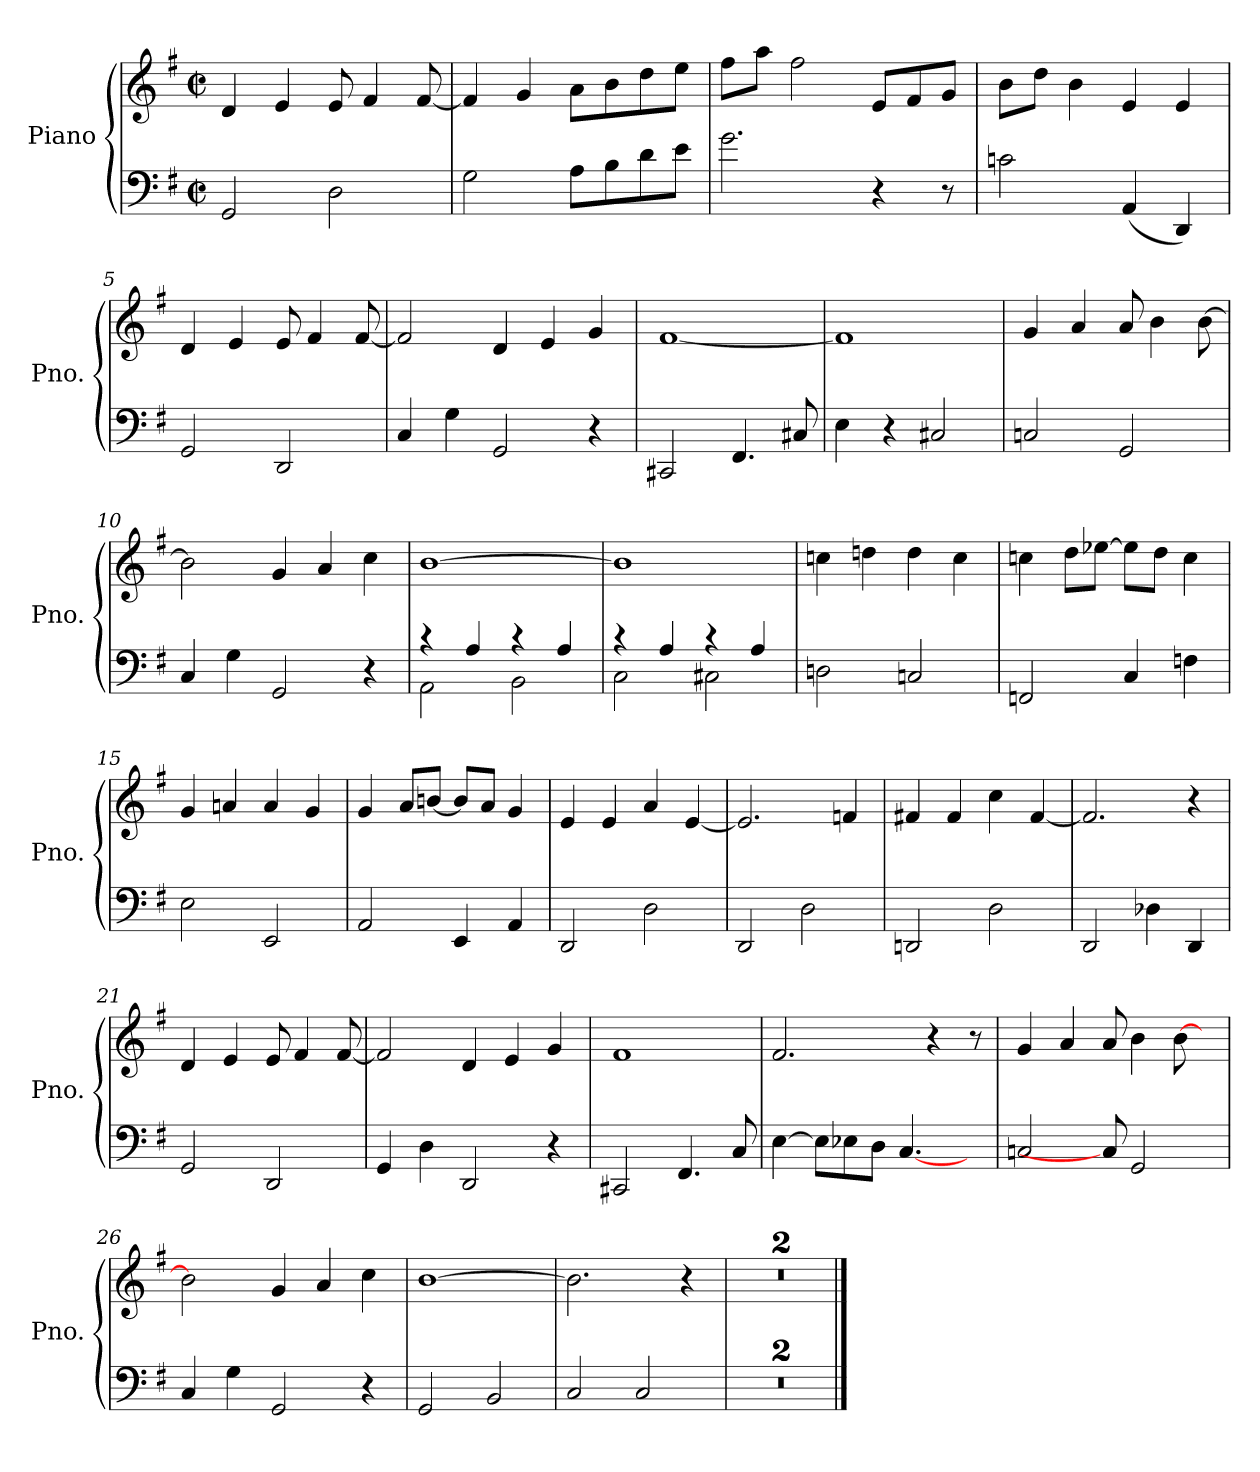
**kern	**kern
*part2	*part1
*staff2	*staff1
*I"Piano	*I"Piano
*I'Pno.	*I'Pno.
*clefF4	*clefG2
*k[f#]	*k[f#]
*M2/2	*M2/2
*met(c|)	*met(c|)
=1	=1
2GG/	4d/
.	4e/
2D\	8e/
.	4f#/
.	[8f#/
=2	=2
2G\	4f#/]
.	4g/
8A\L	8a\L
8B\	8b\
8d\	8dd\
8e\J	8ee\J
=3	=3
2.g\	8ff#\L
.	8aa\J
.	2ff#\
4r	8e/L
.	8f#/
8r	8g/J
=4	=4
2cn\	8b\L
.	8dd\J
.	4b\
(<4AA/	4e/
4DD/)	4e/
!!LO:LB:g=z
=5	=5
2GG/	4d/
.	4e/
2DD/	8e/
.	4f#/
.	[8f#/
=6	=6
4C/	2f#/]
4G\	.
2GG/	4d/
.	4e/
4r	4g/
=7	=7
2CC#X/	[1f#
4.FF#/	.
8C#X/	.
=8	=8
4E\	1f#]
4r	.
2C#X/	.
!!LO:LB:g=z
=9	=9
2Cn/	4g/
.	4a/
2GG/	8a/
.	4b\
.	[8b\
=10	=10
4C/	2b\]
4G\	.
2GG/	4g/
.	4a/
4r	4cc\
=11	=11
*^	*
4r	2AA\	[1b
4A/	.	.
4r	2BB\	.
4A/	.	.
=12	=12	=12
4r	2C\	1b]
4A/	.	.
4r	2C#X\	.
4A/	.	.
*v	*v	*
!!LO:LB:g=z
=13	=13
2Dn\	4ccn\
.	4ddn\
2Cn/	4dd\
.	4cc\
=14	=14
2FFn/	4ccn\
.	8dd\L
.	[8ee-X\J
4C/	8ee-\L]
.	8dd\J
4Fn\	4cc\
=15	=15
2E\	4g/
.	4an/
2EE/	4a/
.	4g/
=16	=16
2AA/	4g/
.	8a/L
.	[8bn/J
4EE/	8b/L]
.	8a/J
4AA/	4g/
!!LO:LB:g=z
=17	=17
2DD/	4e/
.	4e/
2D\	4a/
.	[4e/
=18	=18
2DD/	2.e/]
2D\	.
.	4fn/
=19	=19
2DDn/	4f#X/
.	4f#/
2D\	4cc\
.	[4f#/
=20	=20
2DD/	2.f#/]
4D-X\	.
4DD/	4r
!!LO:PB:g=z
=21	=21
2GG/	4d/
.	4e/
2DD/	8e/
.	4f#/
.	[8f#/
=22	=22
4GG/	2f#/]
4D\	.
2DD/	4d/
.	4e/
4r	4g/
=23	=23
2CC#X/	1f#
4.FF#/	.
8C/	.
=24	=24
[4E\	2.f#/
8E\L]	.
8E-X\	.
8D\J	.
[4.C/	.
.	4r
8ryy	8r
!!LO:LB:g=z
=25	=25
2Cn/	4g/
.	4a/
8C/]	8a/
2GG/	4b\
.	[8b\
.	8ryy
=26	=26
4C/	2b\]
4G\	.
2GG/	4g/
.	4a/
4r	4cc\
=27	=27
2GG/	[1b
2BB/	.
=28	=28
2C/	2.b\]
2C/	.
.	4r
!!LO:LB:g=z
=29	=29
1r	1r
=30	=30
1r	1r
==	==
*-	*-
